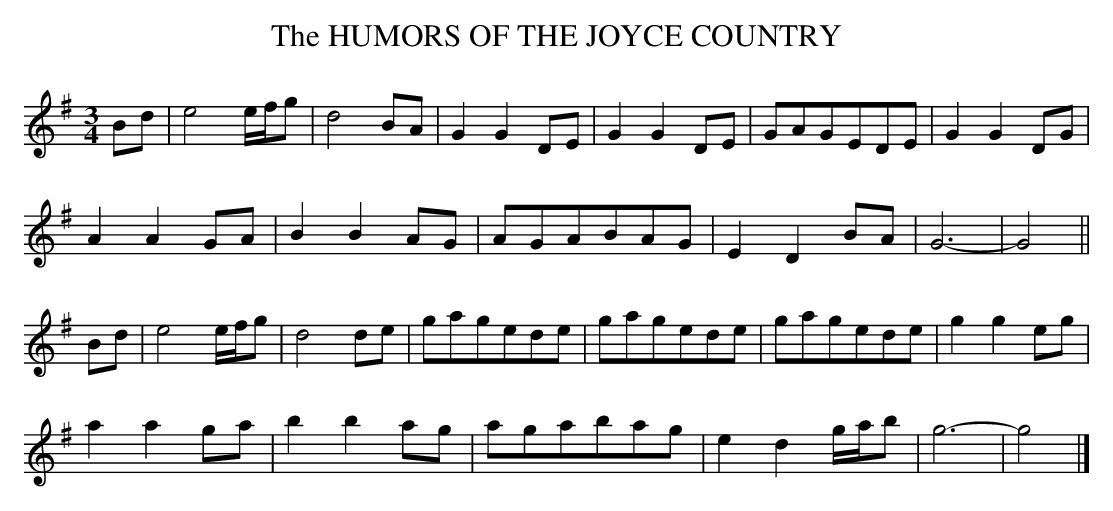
X:1
T:HUMORS OF THE JOYCE COUNTRY, The
Y:"spirited"
M:3/4
L:1/8
K:G
Bd|e4e/f/g|d4BA|G2G2DE|G2G2DE|GAGEDE|G2G2DG|
A2A2GA|B2B2AG|AGABAG|E2D2BA|G6-|G4||
Bd|e4e/f/g|d4de|gagede|gagede|gagede|g2g2eg|
a2a2ga|b2b2ag|agabag|e2d2g/a/b|g6-|g4|]
